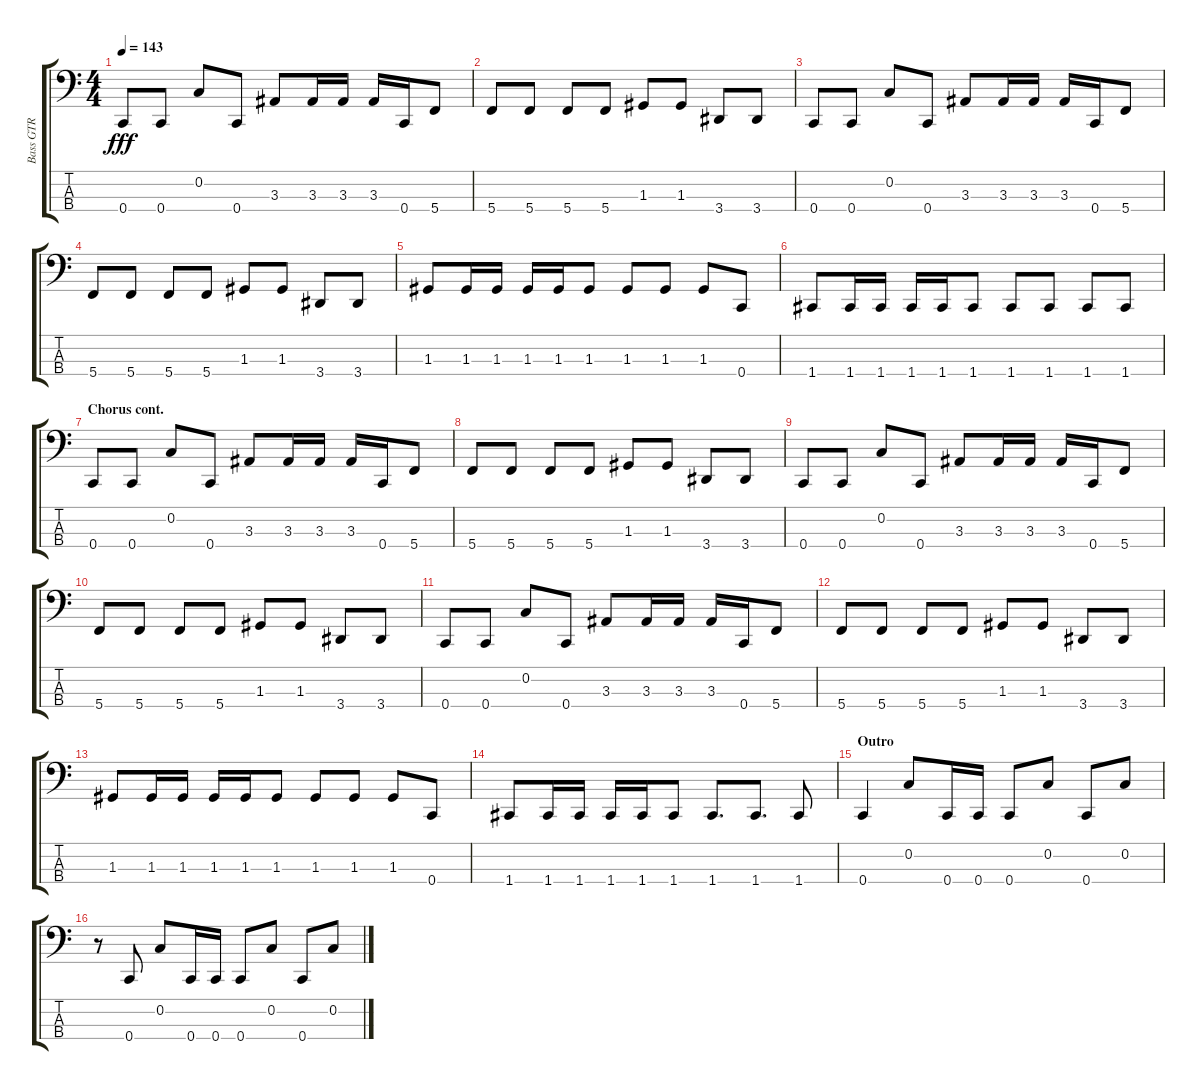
\track ("Bass GTR" "Bass GTR") {instrument electricbassfinger}
\staff {score tabs}
\tuning (F2 C2 G1 C1) {hide}
\ts (4 4)
\tempo 143
\clef f4
\ks aminor
0.4.8{dy fff} 0.4.8 0.2.8 0.4.8 3.3.8 3.3.16 3.3.16 3.3.16 0.4.16 5.4.8 |
5.4.8 5.4.8 5.4.8 5.4.8 1.3.8 1.3.8 3.4.8 3.4.8 |
0.4.8 0.4.8 0.2.8 0.4.8 3.3.8 3.3.16 3.3.16 3.3.16 0.4.16 5.4.8 |
5.4.8 5.4.8 5.4.8 5.4.8 1.3.8 1.3.8 3.4.8 3.4.8 |
1.3.8 1.3.16 1.3.16 1.3.16 1.3.16 1.3.8 1.3.8 1.3.8 1.3.8 0.4.8 |
1.4.8 1.4.16 1.4.16 1.4.16 1.4.16 1.4.8 1.4.8 1.4.8 1.4.8 1.4.8 |
\section ("" "Chorus cont.")
0.4.8 0.4.8 0.2.8 0.4.8 3.3.8 3.3.16 3.3.16 3.3.16 0.4.16 5.4.8 |
5.4.8 5.4.8 5.4.8 5.4.8 1.3.8 1.3.8 3.4.8 3.4.8 |
0.4.8 0.4.8 0.2.8 0.4.8 3.3.8 3.3.16 3.3.16 3.3.16 0.4.16 5.4.8 |
5.4.8 5.4.8 5.4.8 5.4.8 1.3.8 1.3.8 3.4.8 3.4.8 |
0.4.8 0.4.8 0.2.8 0.4.8 3.3.8 3.3.16 3.3.16 3.3.16 0.4.16 5.4.8 |
5.4.8 5.4.8 5.4.8 5.4.8 1.3.8 1.3.8 3.4.8 3.4.8 |
1.3.8 1.3.16 1.3.16 1.3.16 1.3.16 1.3.8 1.3.8 1.3.8 1.3.8 0.4.8 |
1.4.8 1.4.16 1.4.16 1.4.16 1.4.16 1.4.8 1.4.8{d} 1.4.8{d} 1.4.8 |
\section ("" "Outro")
0.4.4 0.2.8 0.4.16 0.4.16 0.4.8 0.2.8 0.4.8 0.2.8 |
r.8 0.4.8 0.2.8 0.4.16 0.4.16 0.4.8 0.2.8 0.4.8 0.2.8
